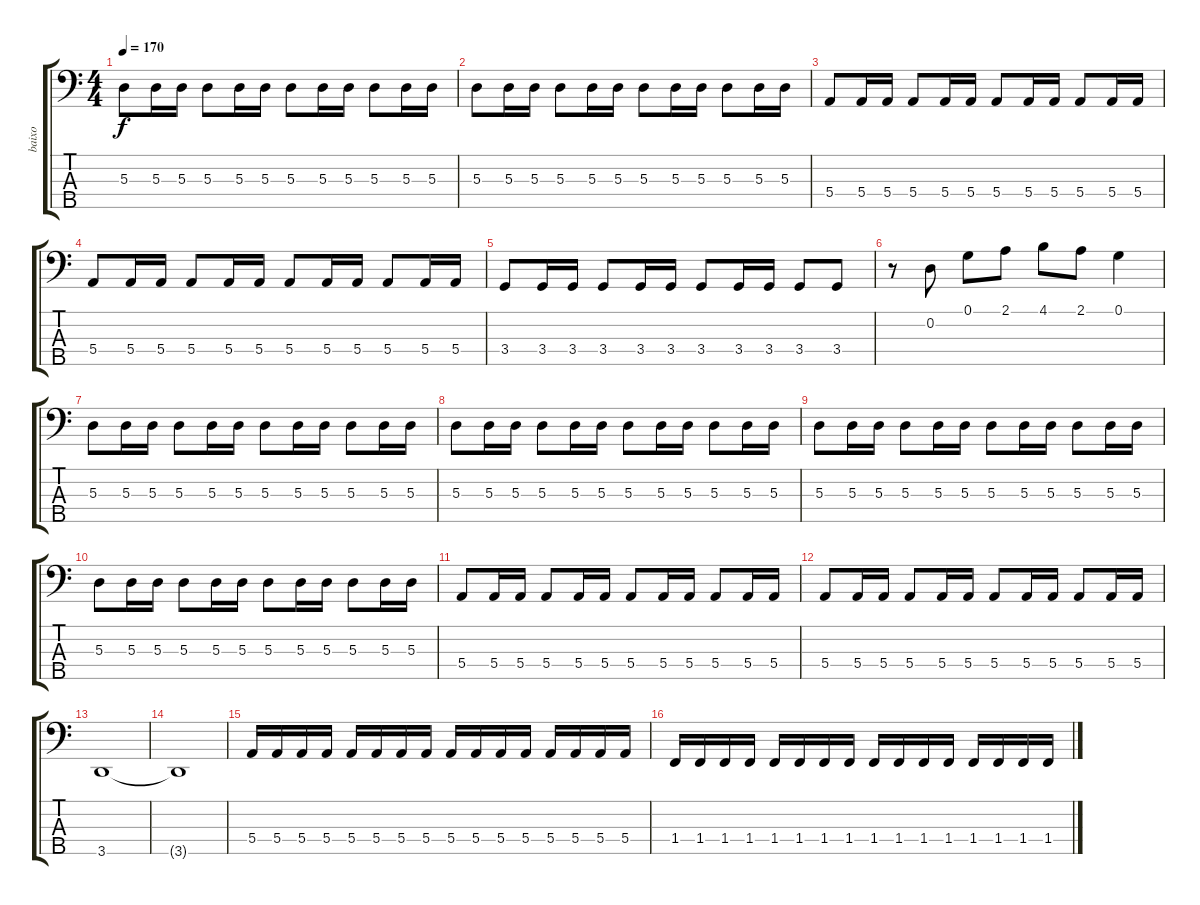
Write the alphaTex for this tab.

\track ("baixo" "baixo") {instrument electricbassfinger}
\staff {score tabs}
\tuning (G2 D2 A1 E1 B0) {hide}
\ts (4 4)
\tempo 170
\clef f4
\ks c
5.3.8{dy f} 5.3.16 5.3.16 5.3.8 5.3.16 5.3.16 5.3.8 5.3.16 5.3.16 5.3.8 5.3.16 5.3.16 |
5.3.8 5.3.16 5.3.16 5.3.8 5.3.16 5.3.16 5.3.8 5.3.16 5.3.16 5.3.8 5.3.16 5.3.16 |
5.4.8 5.4.16 5.4.16 5.4.8 5.4.16 5.4.16 5.4.8 5.4.16 5.4.16 5.4.8 5.4.16 5.4.16 |
5.4.8 5.4.16 5.4.16 5.4.8 5.4.16 5.4.16 5.4.8 5.4.16 5.4.16 5.4.8 5.4.16 5.4.16 |
3.4.8 3.4.16 3.4.16 3.4.8 3.4.16 3.4.16 3.4.8 3.4.16 3.4.16 3.4.8 3.4.8 |
r.8 0.2.8 0.1.8 2.1.8 4.1.8 2.1.8 0.1.4 |
5.3.8 5.3.16 5.3.16 5.3.8 5.3.16 5.3.16 5.3.8 5.3.16 5.3.16 5.3.8 5.3.16 5.3.16 |
5.3.8 5.3.16 5.3.16 5.3.8 5.3.16 5.3.16 5.3.8 5.3.16 5.3.16 5.3.8 5.3.16 5.3.16 |
5.3.8 5.3.16 5.3.16 5.3.8 5.3.16 5.3.16 5.3.8 5.3.16 5.3.16 5.3.8 5.3.16 5.3.16 |
5.3.8 5.3.16 5.3.16 5.3.8 5.3.16 5.3.16 5.3.8 5.3.16 5.3.16 5.3.8 5.3.16 5.3.16 |
5.4.8 5.4.16 5.4.16 5.4.8 5.4.16 5.4.16 5.4.8 5.4.16 5.4.16 5.4.8 5.4.16 5.4.16 |
5.4.8 5.4.16 5.4.16 5.4.8 5.4.16 5.4.16 5.4.8 5.4.16 5.4.16 5.4.8 5.4.16 5.4.16 |
3.5.1 |
3.5{t}.1 |
5.4.16 5.4.16 5.4.16 5.4.16 5.4.16 5.4.16 5.4.16 5.4.16 5.4.16 5.4.16 5.4.16 5.4.16 5.4.16 5.4.16 5.4.16 5.4.16 |
1.4.16 1.4.16 1.4.16 1.4.16 1.4.16 1.4.16 1.4.16 1.4.16 1.4.16 1.4.16 1.4.16 1.4.16 1.4.16 1.4.16 1.4.16 1.4.16
